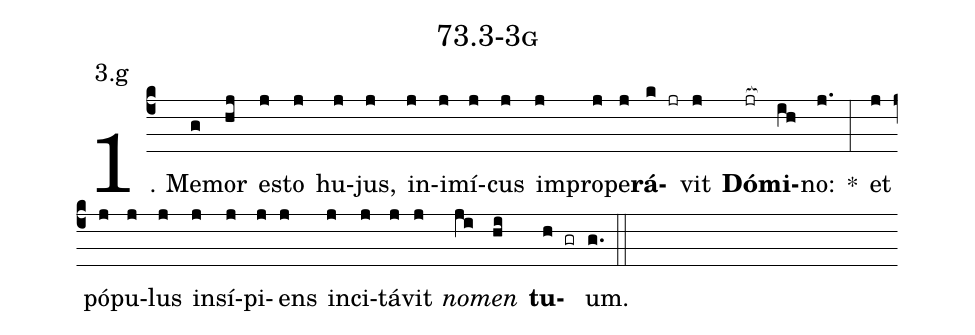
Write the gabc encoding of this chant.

name: 73.3-3g;
annotation: 3.g;
%%
(c4)1. Me(g)mor(hj) es(j)to(j) hu(j)jus,(j) in(j)i(j)mí(j)cus(j) im(j)pro(j)pe(j)<b>rá</b>(k jr)vit(j) <b>Dó</b>(jr[ocb:1{])<b>mi</b>(ih[ocb:0}])no:(j.) *(:) et(j) pó(j)pu(j)lus(j) in(j)sí(j)pi(j)ens(j) in(j)ci(j)tá(j)vit(j) <i>no</i>(ji)<i>men</i>(hi) <b>tu</b>(h gr)um.(g.) (::)


%E(j) u(j) o(ji) u(hi) a(h) e.(g.) (::)
